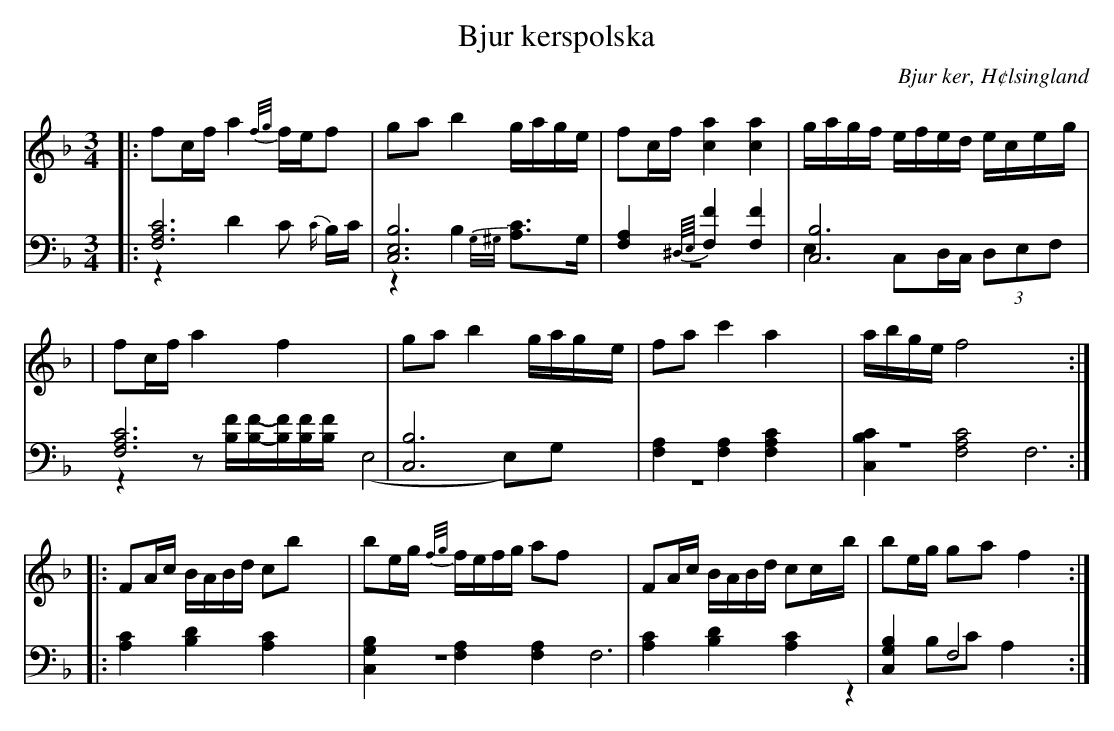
X:1
T: Bjur kerspolska
O: Bjur ker, H¢lsingland
M: 3/4
L: 1/8
K: F
V:1
V:2
V:3 merge
V: 1
|:fc/f/ a2 {f/g/}f/e/f|ga b2 g/a/g/e/|fc/f/ [c2a2] [c2a2]|g/a/g/f/ e/f/e/d/ e/c/e/g/|
|fc/f/ a2 f2|ga b2 g/a/g/e/|fa c'2 a2| a/b/g/e/ f4:|
|:FA/c/ B/A/B/d/ cb|be/g/ {f/g/}f/e/f/g/ af|FA/c/ B/A/B/d/ cc/b/|be/g/ ga f2:|
V:2 clef=bass
|:[F,6A,6C6]|[C,6E,6B,6]|[F,2A,2] {^D,//E,//}[F,2F2] [F,2F2]|[C,6B,6]|
[F,6A,6C6]|[C,6B,6]|[F,2A,2] [F,2A,2] [F,2A,2C2]|[C,2B,2C2] [F,4A,4C4]:|
 |:[A,2C2] [B,2D2] [A,2C2]|[C,2G,2B,2] [F,2A,2] [F,2A,2]|[A,2C2] [B,2D2] [A,2C2]|[C,2G,2B,2] F,4 :|
V:3 clef=bass
 |:z2D2 C {C/}B,/C/|z2 B,2 {G,/^G,/}[A,C]>G,|z6|E,2 C,D,/C,/ (3D,E,F,|
 |z2 z[B,/F/][B,/F/]-[B,/F/][B,/F/][B,/F/]|(E,4 E,)G,|z6|z6:|
|:F,6|z6|F,6|z2 B,C A,2:|
